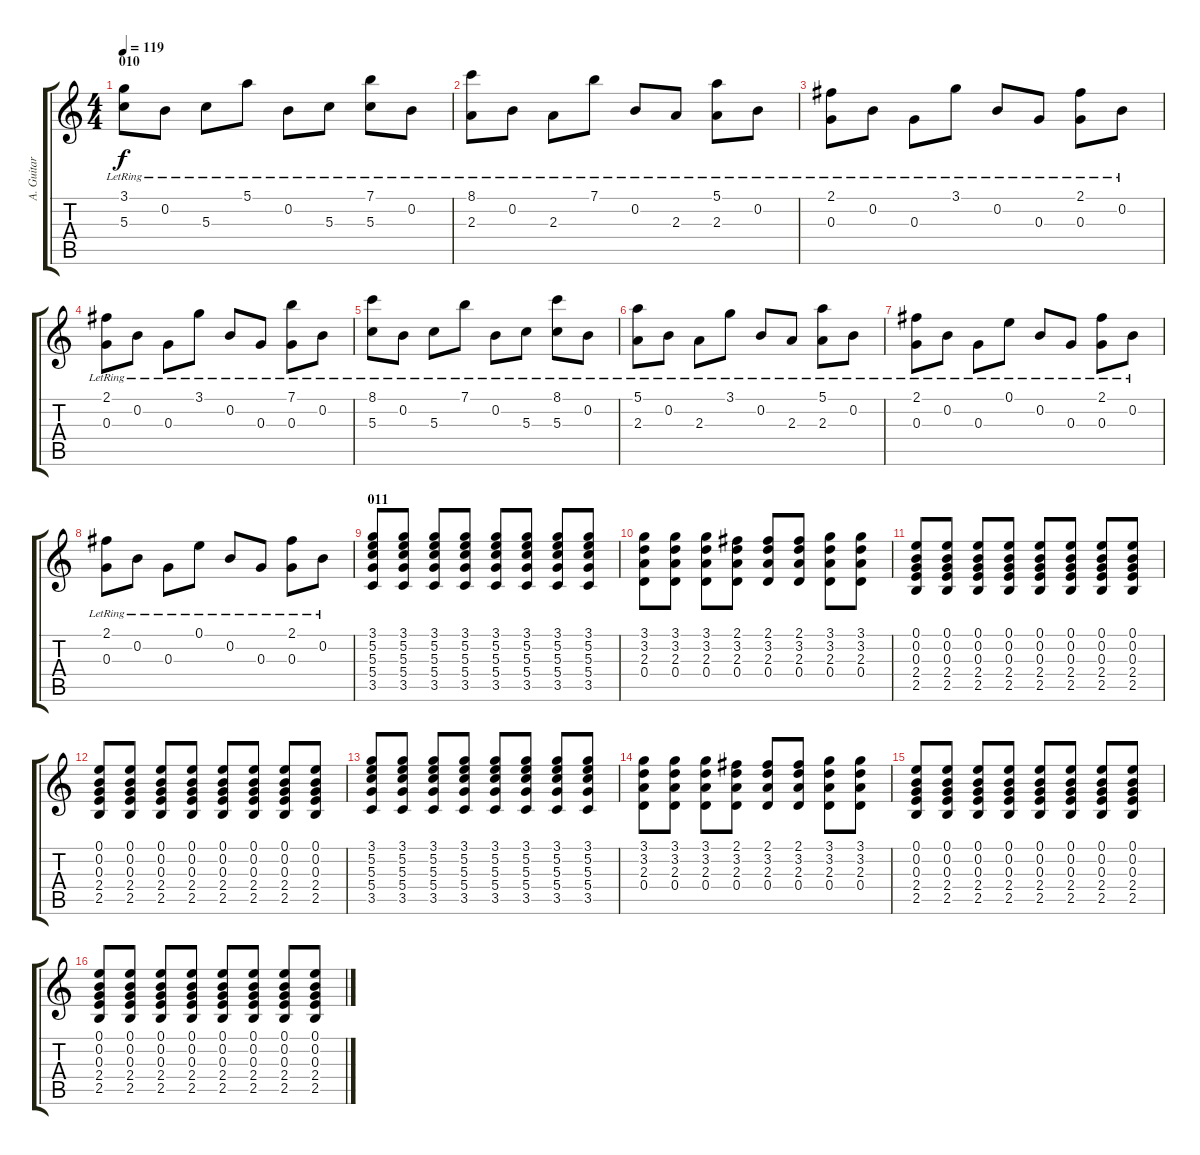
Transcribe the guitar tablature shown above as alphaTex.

\track ("A. Guitar" "A. Guitar") {instrument acousticguitarsteel}
\staff {score tabs}
\tuning (E4 B3 G3 D3 A2 E2) {hide}
\ts (4 4)
\section ("" "010")
\tempo 119
\clef g2
\ks c
(3.1{lr} 5.3{lr}).8{dy f} 0.2{lr}.8 5.3{lr}.8 5.1{lr}.8 0.2{lr}.8 5.3{lr}.8 (7.1{lr} 5.3{lr}).8 0.2{lr}.8 |
(8.1{lr} 2.3{lr}).8 0.2{lr}.8 2.3{lr}.8 7.1{lr}.8 0.2{lr}.8 2.3{lr}.8 (5.1{lr} 2.3{lr}).8 0.2{lr}.8 |
(2.1{lr} 0.3{lr}).8 0.2{lr}.8 0.3{lr}.8 3.1{lr}.8 0.2{lr}.8 0.3{lr}.8 (2.1{lr} 0.3{lr}).8 0.2{lr}.8 |
(2.1{lr} 0.3{lr}).8 0.2{lr}.8 0.3{lr}.8 3.1{lr}.8 0.2{lr}.8 0.3{lr}.8 (7.1{lr} 0.3{lr}).8 0.2{lr}.8 |
(8.1{lr} 5.3{lr}).8 0.2{lr}.8 5.3{lr}.8 7.1{lr}.8 0.2{lr}.8 5.3{lr}.8 (8.1{lr} 5.3{lr}).8 0.2{lr}.8 |
(5.1{lr} 2.3{lr}).8 0.2{lr}.8 2.3{lr}.8 3.1{lr}.8 0.2{lr}.8 2.3{lr}.8 (5.1{lr} 2.3{lr}).8 0.2{lr}.8 |
(2.1{lr} 0.3{lr}).8 0.2{lr}.8 0.3{lr}.8 0.1{lr}.8 0.2{lr}.8 0.3{lr}.8 (2.1{lr} 0.3{lr}).8 0.2{lr}.8 |
(2.1{lr} 0.3{lr}).8 0.2{lr}.8 0.3{lr}.8 0.1{lr}.8 0.2{lr}.8 0.3{lr}.8 (2.1{lr} 0.3{lr}).8 0.2{lr}.8 |
\section ("" "011")
(3.1 5.2 5.3 5.4 3.5).8{volume 6} (3.1 5.2 5.3 5.4 3.5).8 (3.1 5.2 5.3 5.4 3.5).8 (3.1 5.2 5.3 5.4 3.5).8 (3.1 5.2 5.3 5.4 3.5).8 (3.1 5.2 5.3 5.4 3.5).8 (3.1 5.2 5.3 5.4 3.5).8 (3.1 5.2 5.3 5.4 3.5).8 |
(3.1 3.2 2.3 0.4).8 (3.1 3.2 2.3 0.4).8 (3.1 3.2 2.3 0.4).8 (2.1 3.2 2.3 0.4).8 (2.1 3.2 2.3 0.4).8 (2.1 3.2 2.3 0.4).8 (3.1 3.2 2.3 0.4).8 (3.1 3.2 2.3 0.4).8 |
(0.1 0.2 0.3 2.4 2.5).8 (0.1 0.2 0.3 2.4 2.5).8 (0.1 0.2 0.3 2.4 2.5).8 (0.1 0.2 0.3 2.4 2.5).8 (0.1 0.2 0.3 2.4 2.5).8 (0.1 0.2 0.3 2.4 2.5).8 (0.1 0.2 0.3 2.4 2.5).8 (0.1 0.2 0.3 2.4 2.5).8 |
(0.1 0.2 0.3 2.4 2.5).8 (0.1 0.2 0.3 2.4 2.5).8 (0.1 0.2 0.3 2.4 2.5).8 (0.1 0.2 0.3 2.4 2.5).8 (0.1 0.2 0.3 2.4 2.5).8 (0.1 0.2 0.3 2.4 2.5).8 (0.1 0.2 0.3 2.4 2.5).8 (0.1 0.2 0.3 2.4 2.5).8 |
(3.1 5.2 5.3 5.4 3.5).8 (3.1 5.2 5.3 5.4 3.5).8 (3.1 5.2 5.3 5.4 3.5).8 (3.1 5.2 5.3 5.4 3.5).8 (3.1 5.2 5.3 5.4 3.5).8 (3.1 5.2 5.3 5.4 3.5).8 (3.1 5.2 5.3 5.4 3.5).8 (3.1 5.2 5.3 5.4 3.5).8 |
(3.1 3.2 2.3 0.4).8 (3.1 3.2 2.3 0.4).8 (3.1 3.2 2.3 0.4).8 (2.1 3.2 2.3 0.4).8 (2.1 3.2 2.3 0.4).8 (2.1 3.2 2.3 0.4).8 (3.1 3.2 2.3 0.4).8 (3.1 3.2 2.3 0.4).8 |
(0.1 0.2 0.3 2.4 2.5).8 (0.1 0.2 0.3 2.4 2.5).8 (0.1 0.2 0.3 2.4 2.5).8 (0.1 0.2 0.3 2.4 2.5).8 (0.1 0.2 0.3 2.4 2.5).8 (0.1 0.2 0.3 2.4 2.5).8 (0.1 0.2 0.3 2.4 2.5).8 (0.1 0.2 0.3 2.4 2.5).8 |
(0.1 0.2 0.3 2.4 2.5).8 (0.1 0.2 0.3 2.4 2.5).8 (0.1 0.2 0.3 2.4 2.5).8 (0.1 0.2 0.3 2.4 2.5).8 (0.1 0.2 0.3 2.4 2.5).8 (0.1 0.2 0.3 2.4 2.5).8 (0.1 0.2 0.3 2.4 2.5).8 (0.1 0.2 0.3 2.4 2.5).8
